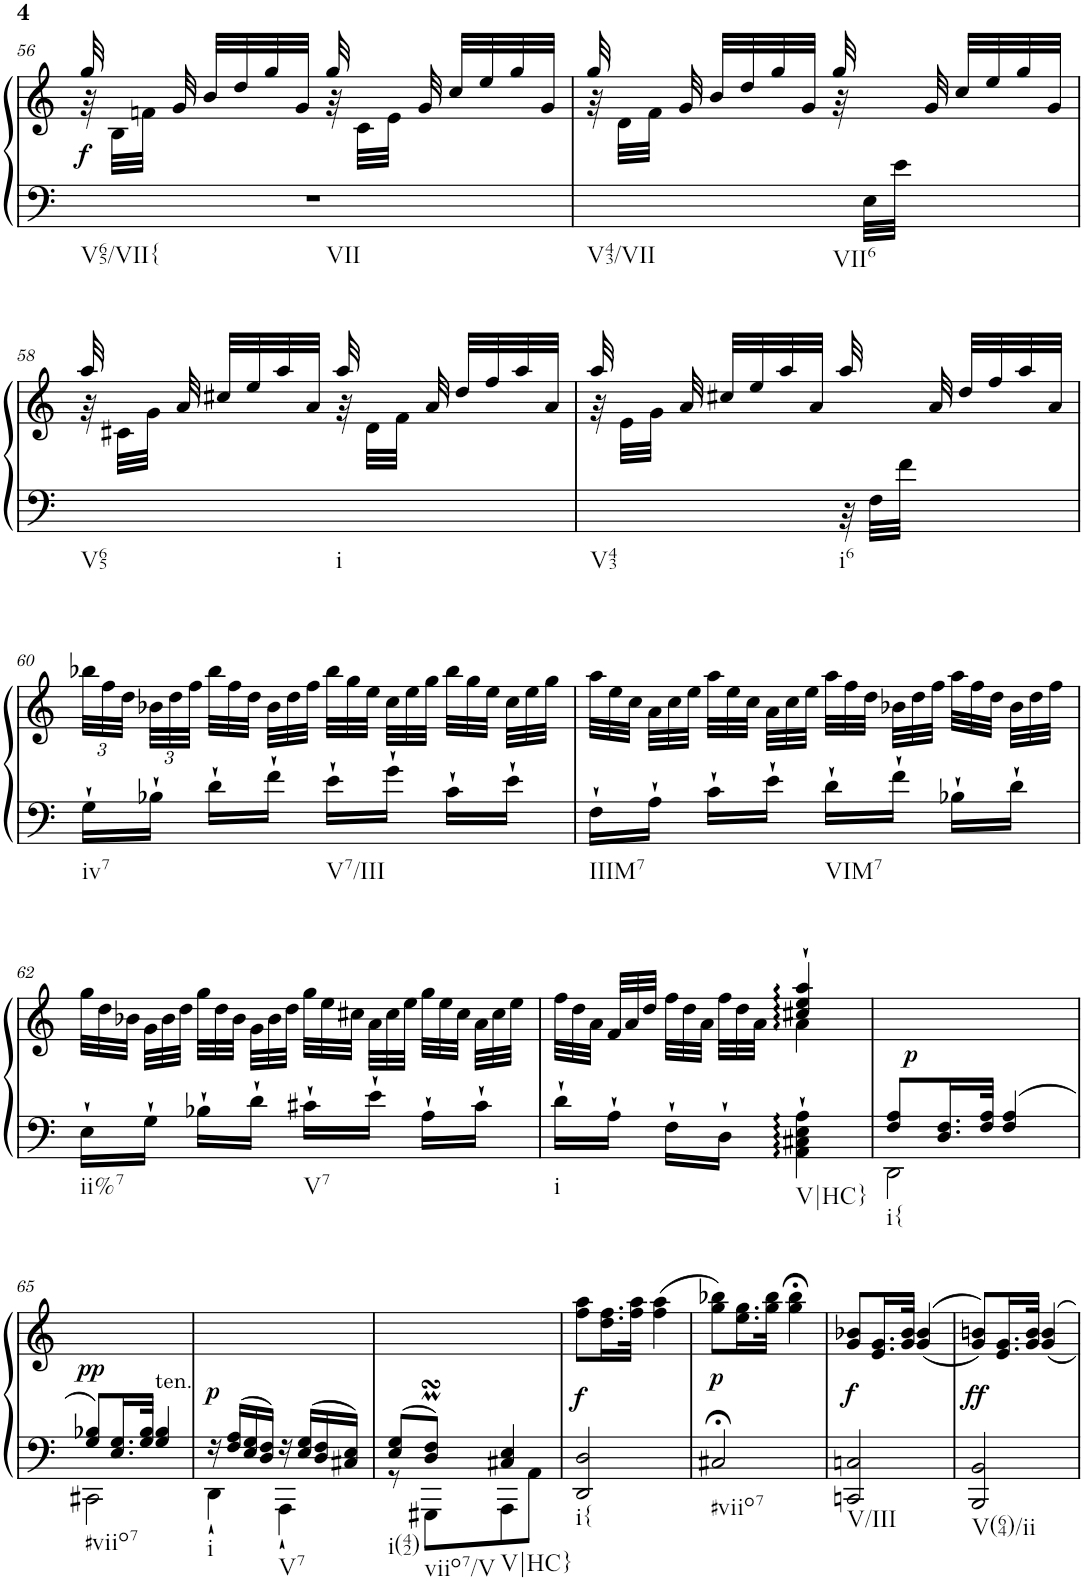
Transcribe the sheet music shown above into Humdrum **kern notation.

**kern	**kern	**dynam
*part1	*part1	*part1
*staff2	*staff1	*staff1/2
*I"Harpsichord	*	*
*I'Hch.	*	*
!!LO:PB:g=z
*clefF4	*clefG2	*
*k[]	*k[]	*
*M2/4	*M2/4	*
=56	=56	=56
*	*^	*
!LO:TX:b:t=V65/VII{	!	!	!
!LO:TX:b:t=VII	!	!	!
!	!	!	!LO:DY:b
2r	32gg/	32r	f
.	32B\LLL	8..ryy	.
.	32fn\JJJ	.	.
.	32g/	.	.
.	32b/LLL	.	.
.	32dd/	.	.
.	32gg/	.	.
.	32g/JJJ	.	.
.	32gg/	32r	.
.	32c\LLL	8..ryy	.
.	32e\JJJ	.	.
.	32g/	.	.
.	32cc/LLL	.	.
.	32ee/	.	.
.	32gg/	.	.
.	32g/JJJ	.	.
=57	=57	=57	=57
*^	*	*	*
!LO:TX:b:t=V43/VII	!	!	!	!
!LO:TX:b:t=VII6	!	!	!	!
32ryy	2ryy	32gg/	32r	.
.	.	32d\LLL	8..ryy	.
.	.	32f\JJJ	.	.
.	.	32g/	.	.
.	.	32b/LLL	.	.
.	.	32dd/	.	.
.	.	32gg/	.	.
.	.	32g/JJJ	.	.
.	.	32gg/	32r	.
32E\LLL	.	16ryy	8..ryy	.
32e\JJJ	.	.	.	.
8ryy	.	32g/	.	.
.	.	32cc/LLL	.	.
.	.	32ee/	.	.
.	.	32gg/	.	.
32ryy	.	32g/JJJ	.	.
*v	*v	*	*	*
!!LO:LB:g=z	!!
=58	=58	=58	=58
!LO:TX:b:t=V65	!	!	!
!LO:TX:b:t=i	!	!	!
2ryy	32aa/	32r	.
.	32c#X\LLL	8..ryy	.
.	32g\JJJ	.	.
.	32a/	.	.
.	32cc#X/LLL	.	.
.	32ee/	.	.
.	32aa/	.	.
.	32a/JJJ	.	.
.	32aa/	32r	.
.	32d\LLL	8..ryy	.
.	32f\JJJ	.	.
.	32a/	.	.
.	32dd/LLL	.	.
.	32ff/	.	.
.	32aa/	.	.
.	32a/JJJ	.	.
=59	=59	=59	=59
*^	*	*	*
!LO:TX:b:t=V43	!	!	!	!
!LO:TX:b:t=i6	!	!	!	!
32ryy	2ryy	32aa/	32r	.
.	.	32e\LLL	8..ryy	.
.	.	32g\JJJ	.	.
.	.	32a/	.	.
.	.	32cc#X/LLL	.	.
.	.	32ee/	.	.
.	.	32aa/	.	.
.	.	32a/JJJ	.	.
.	.	32aa/	32r	.
32F\LLL	.	16ryy	8..ryy	.
32f\JJJ	.	.	.	.
8ryy	.	32a/	.	.
.	.	32dd/LLL	.	.
.	.	32ff/	.	.
.	.	32aa/	.	.
32ryy	.	32a/JJJ	.	.
*v	*v	*	*	*
*	*v	*v	*
!!LO:LB:g=z
=60	=60	=60
*	*Xbrackettup	*
!LO:TX:b:t=iv7	!	!
16G`\LL	48bb-X\LLL	.
.	48ff\	.
.	48dd\JJJ	.
16B-X`\JJ	48b-X\LLL	.
.	48dd\	.
.	48ff\JJJ	.
*	*Xtuplet	*
16d`\LL	48bb-\LLL	.
.	48ff\	.
.	48dd\JJJ	.
16f`\JJ	48b-\LLL	.
.	48dd\	.
.	48ff\JJJ	.
!LO:TX:b:t=V7/III	!	!
16e`\LL	48bb-\LLL	.
.	48gg\	.
.	48ee\JJJ	.
16g`\JJ	48cc\LLL	.
.	48ee\	.
.	48gg\JJJ	.
16c`\LL	48bb-\LLL	.
.	48gg\	.
.	48ee\JJJ	.
16e`\JJ	48cc\LLL	.
.	48ee\	.
.	48gg\JJJ	.
=61	=61	=61
!LO:TX:b:t=IIIM7	!	!
16F`\LL	48aa\LLL	.
.	48ee\	.
.	48cc\JJJ	.
16A`\JJ	48a\LLL	.
.	48cc\	.
.	48ee\JJJ	.
16c`\LL	48aa\LLL	.
.	48ee\	.
.	48cc\JJJ	.
16e`\JJ	48a\LLL	.
.	48cc\	.
.	48ee\JJJ	.
!LO:TX:b:t=VIM7	!	!
16d`\LL	48aa\LLL	.
.	48ff\	.
.	48dd\JJJ	.
16f`\JJ	48b-X\LLL	.
.	48dd\	.
.	48ff\JJJ	.
16B-X`\LL	48aa\LLL	.
.	48ff\	.
.	48dd\JJJ	.
16d`\JJ	48b-\LLL	.
.	48dd\	.
.	48ff\JJJ	.
!!LO:LB:g=z
=62	=62	=62
!LO:TX:b:t=ii%7	!	!
16E`\LL	48gg\LLL	.
.	48dd\	.
.	48b-X\JJJ	.
16G`\JJ	48g\LLL	.
.	48b-\	.
.	48dd\JJJ	.
16B-X`\LL	48gg\LLL	.
.	48dd\	.
.	48b-\JJJ	.
16d`\JJ	48g\LLL	.
.	48b-\	.
.	48dd\JJJ	.
!LO:TX:b:t=V7	!	!
16c#X`\LL	48gg\LLL	.
.	48ee\	.
.	48cc#X\JJJ	.
16e`\JJ	48a\LLL	.
.	48cc#\	.
.	48ee\JJJ	.
16A`\LL	48gg\LLL	.
.	48ee\	.
.	48cc#\JJJ	.
16c#`\JJ	48a\LLL	.
.	48cc#\	.
.	48ee\JJJ	.
=63	=63	=63
*	*^	*
!LO:TX:b:t=i	!	!	!
16d`\LL	48ff\LLL	4ryy	.
.	48dd\	.	.
.	48a\JJJ	.	.
16A`\JJ	48f/LLL	.	.
.	48a/	.	.
.	48dd/JJJ	.	.
16F`\LL	48ff\LLL	.	.
.	48dd\	.	.
.	48a\JJJ	.	.
16D`\JJ	48ff\LLL	.	.
.	48dd\	.	.
.	48a\JJJ	.	.
!LO:TX:b:t=V|HC}	!	!	!
4AA\` 4C#X\` 4E\` 4A\`	4cc#X/` 4ee/` 4aa/`	4a\	.
=64	=64	=64	=64
*^	*	*	*
!LO:TX:b:t=i{	!	!	!	!
*	*	*v	*v	*
8F/ 8A/L	2DD\	2ryy	.
!	!	!	!LO:DY:a=2
16.D/ 16.F/L	.	.	p
32F/ 32A/JJk	.	.	.
4F/ 4A/	.	.	.
!!LO:LB:g=z
=65	=65	=65	=65
!LO:TX:b:t=#viio7	!	!	!
!	!	!	!LO:DY:b
8G/ 8B-X/L	2CC#X\	2ryy	pp
16.E/ 16.G/L	.	.	.
32G/ 32B-/JJk	.	.	.
!LO:TX:a:t=ten.	!	!	!
4G/ 4B-/	.	.	.
=66	=66	=66	=66
!LO:TX:b:t=i	!	!	!
!	!	!	!LO:DY:b
16r	4DD`\	2ryy	p
16F/ 16A/LL	.	.	.
16E/ 16G/	.	.	.
16D/ 16F/JJ	.	.	.
!LO:TX:b:t=V7	!	!	!
16r	4AAA`\	.	.
16E/ 16G/LL	.	.	.
16D/ 16F/	.	.	.
16C#X/ 16E/JJ	.	.	.
=67	=67	=67	=67
!LO:TX:b:t=i(42)	!	!	!
8E/ 8G/L	8r	2ryy	.
!LO:TX:b:t=viio7/V	!	!	!
8D/MsSSS 8F/MsSSSJ	8GGG#X\L	.	.
!LO:TX:b:t=V|HC}	!	!	!
4C#X/ 4E/	8AAA\	.	.
.	8AA\J	.	.
=68	=68	=68	=68
!LO:TX:b:t=i{	!	!	!
!	!	!	!LO:DY:b
*v	*v	*	*
2DD/ 2D/	8ff\ 8aa\L	f
.	16.dd\ 16.ff\L	.
.	32ff\ 32aa\JJk	.
.	(>4ff\ 4aa\	.
=69	=69	=69
!LO:TX:b:t=#viio7	!	!
!	!	!LO:DY:b
2C#X;</	8gg\ 8bb-X\L)	p
.	16.ee\ 16.gg\L	.
.	32gg\ 32bb-\JJk	.
.	4gg\;< 4bb-\;<	.
=70	=70	=70
!LO:TX:b:t=V/III	!	!
!	!	!LO:DY:b
2CCn/ 2Cn/	8g/ 8b-X/L	f
.	16.e/ 16.g/L	.
.	32g/ 32b-/JJk	.
.	(<(>4g/ 4b-/	.
=71	=71	=71
!LO:TX:b:t=V(64)/ii	!	!
!	!	!LO:DY:b
2BBB/ 2BB/	8g/ 8bn/L))	ff
.	16.e/ 16.g/L	.
.	32g/ 32b/JJk	.
.	4g/ 4b/	.
=	=	=
*-	*-	*-
